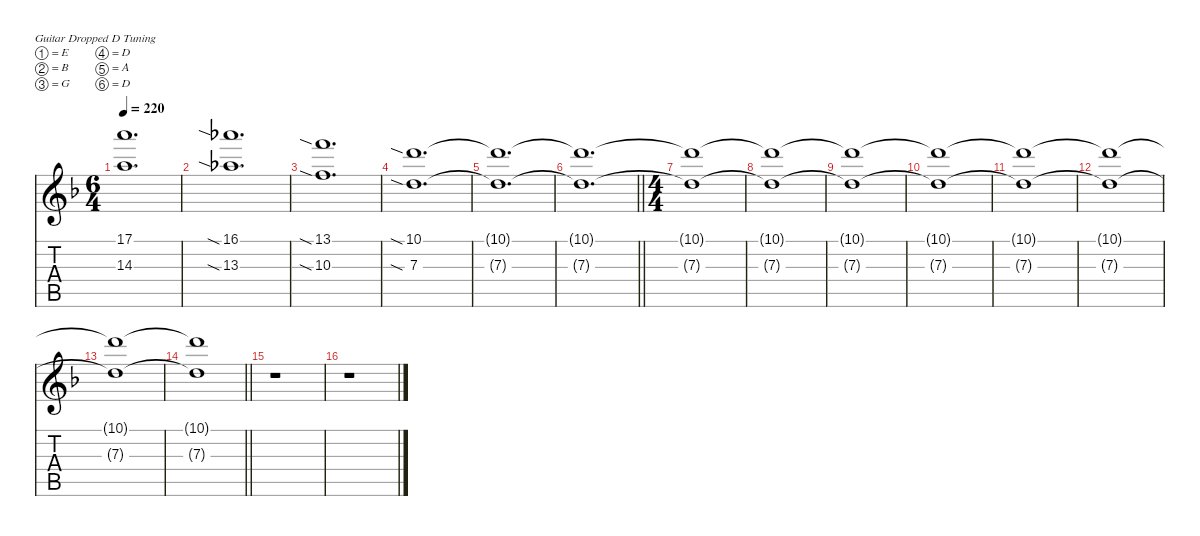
\hideDynamics
\bracketExtendMode nobrackets
\singleTrackTrackNamePolicy hidden
\multiTrackTrackNamePolicy hidden
\firstSystemTrackNameMode fullname
\firstSystemTrackNameOrientation horizontal
\otherSystemsTrackNameOrientation horizontal
\track ("Lead guitar" "E-Gt") {mute instrument overdrivenguitar}
\staff {score tabs}
\tuning (E4 B3 G3 D3 A2 D2)
\ts (6 4)
\tempo 220
\clef g2
\ks dminor
(17.1{acc forcenatural} 14.3{acc forcenatural}).1{d dy f beam Down} |
(16.1{sia acc b} 13.3{sia acc b}).1{d beam Down} |
(13.1{sia acc forcenatural} 10.3{sia acc forcenatural}).1{d beam Down} |
(10.1{sia acc forcenatural} 7.3{sia acc forcenatural}).1{d beam Down} |
(10.1{t acc forcenatural} 7.3{t acc forcenatural}).1{d beam Down} |
\barLineRight lightlight
(10.1{t acc forcenatural} 7.3{t acc forcenatural}).1{d beam Down} |
\ts (4 4)
(10.1{t acc forcenatural} 7.3{t acc forcenatural}).1{beam Down} |
(10.1{t acc forcenatural} 7.3{t acc forcenatural}).1{beam Down} |
(10.1{t acc forcenatural} 7.3{t acc forcenatural}).1{beam Down} |
(10.1{t acc forcenatural} 7.3{t acc forcenatural}).1{beam Down} |
(10.1{t acc forcenatural} 7.3{t acc forcenatural}).1{beam Down} |
(10.1{t acc forcenatural} 7.3{t acc forcenatural}).1{beam Down} |
(10.1{t acc forcenatural} 7.3{t acc forcenatural}).1{beam Down} |
\barLineRight lightlight
(10.1{t acc forcenatural} 7.3{t acc forcenatural}).1{beam Down} |
r.1{beam Down} |
r.1{beam Down}
